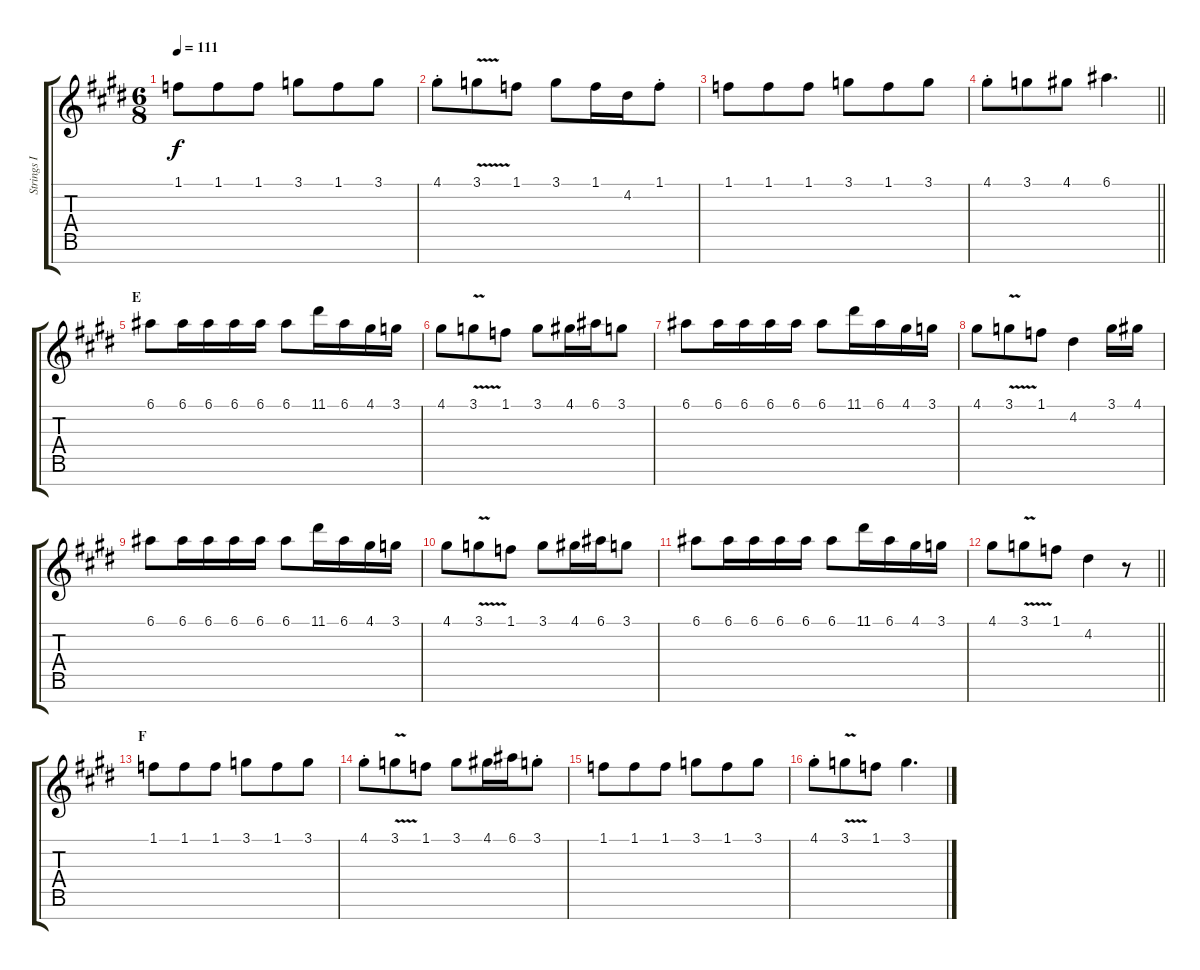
\track ("Strings I" "Strings I") {instrument stringensemble1}
\staff {score tabs}
\tuning (E5 B4 G4 D4 A3 E3 B2) {hide}
\ts (6 8)
\tempo 111
\clef g2
\ks e
1.1.8{dy f} 1.1.8 1.1.8 3.1.8 1.1.8 3.1.8 |
4.1{st}.8 3.1{v}.8 1.1.8 3.1.8 1.1.16 4.2.16 1.1{st}.8 |
1.1.8 1.1.8 1.1.8 3.1.8 1.1.8 3.1.8 |
\barLineRight lightlight
4.1{st}.8 3.1.8 4.1.8 6.1.4{d} |
\section ("" "E")
6.1.8 6.1.16 6.1.16 6.1.16 6.1.16 6.1.8 11.1.16 6.1.16 4.1.16 3.1.16 |
4.1.8 3.1{v}.8 1.1.8 3.1.8 4.1.16 6.1.16 3.1.8 |
6.1.8 6.1.16 6.1.16 6.1.16 6.1.16 6.1.8 11.1.16 6.1.16 4.1.16 3.1.16 |
4.1.8 3.1{v}.8 1.1.8 4.2.4 3.1.16 4.1.16 |
6.1.8 6.1.16 6.1.16 6.1.16 6.1.16 6.1.8 11.1.16 6.1.16 4.1.16 3.1.16 |
4.1.8 3.1{v}.8 1.1.8 3.1.8 4.1.16 6.1.16 3.1.8 |
6.1.8 6.1.16 6.1.16 6.1.16 6.1.16 6.1.8 11.1.16 6.1.16 4.1.16 3.1.16 |
\barLineRight lightlight
4.1.8 3.1{v}.8 1.1.8 4.2.4 r.8 |
\section ("" "F")
1.1.8 1.1.8 1.1.8 3.1.8 1.1.8 3.1.8 |
4.1{st}.8 3.1{v}.8 1.1.8 3.1.8 4.1.16 6.1.16 3.1{st}.8 |
1.1.8 1.1.8 1.1.8 3.1.8 1.1.8 3.1.8 |
4.1{st}.8 3.1{v}.8 1.1.8 3.1.4{d}
